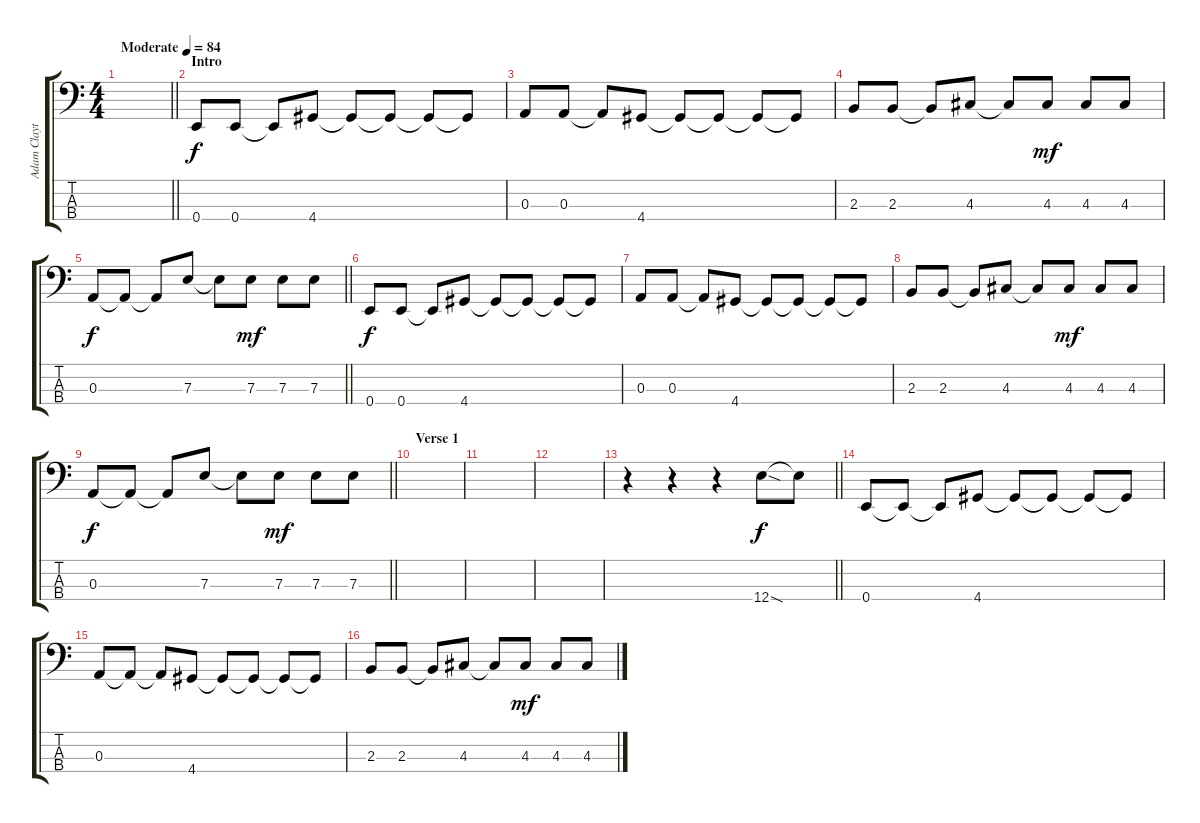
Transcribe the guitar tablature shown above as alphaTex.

\track ("Adam Clayton" "Adam Clayt") {instrument electricbassfinger}
\staff {score tabs}
\tuning (G2 D2 A1 E1) {hide}
\ts (4 4)
\tempo (84 "Moderate")
\clef f4
\barLineRight lightlight
\ks c
|
\section ("" "Intro")
0.4.8 0.4.8 0.4{t}.8 4.4.8 4.4{t}.8 4.4{t}.8 4.4{t}.8 4.4{t}.8 |
0.3.8 0.3.8 0.3{t}.8 4.4.8 4.4{t}.8 4.4{t}.8 4.4{t}.8 4.4{t}.8 |
2.3.8 2.3.8 2.3{t}.8 4.3.8 4.3{t}.8 4.3.8{dy mf} 4.3.8 4.3.8 |
\barLineRight lightlight
0.3.8{dy f} 0.3{t}.8 0.3{t}.8 7.3.8 7.3{t}.8 7.3.8{dy mf} 7.3.8 7.3.8 |
0.4.8{dy f} 0.4.8 0.4{t}.8 4.4.8 4.4{t}.8 4.4{t}.8 4.4{t}.8 4.4{t}.8 |
0.3.8 0.3.8 0.3{t}.8 4.4.8 4.4{t}.8 4.4{t}.8 4.4{t}.8 4.4{t}.8 |
2.3.8 2.3.8 2.3{t}.8 4.3.8 4.3{t}.8 4.3.8{dy mf} 4.3.8 4.3.8 |
\barLineRight lightlight
0.3.8{dy f} 0.3{t}.8 0.3{t}.8 7.3.8 7.3{t}.8 7.3.8{dy mf} 7.3.8 7.3.8 |
\section ("" "Verse 1")
|
|
|
\barLineRight lightlight
r.4 r.4 r.4 12.4{sod}.8{dy f} 12.4{t}.8 |
0.4.8 0.4{t}.8 0.4{t}.8 4.4.8 4.4{t}.8 4.4{t}.8 4.4{t}.8 4.4{t}.8 |
0.3.8 0.3{t}.8 0.3{t}.8 4.4.8 4.4{t}.8 4.4{t}.8 4.4{t}.8 4.4{t}.8 |
2.3.8 2.3.8 2.3{t}.8 4.3.8 4.3{t}.8 4.3.8{dy mf} 4.3.8 4.3.8
